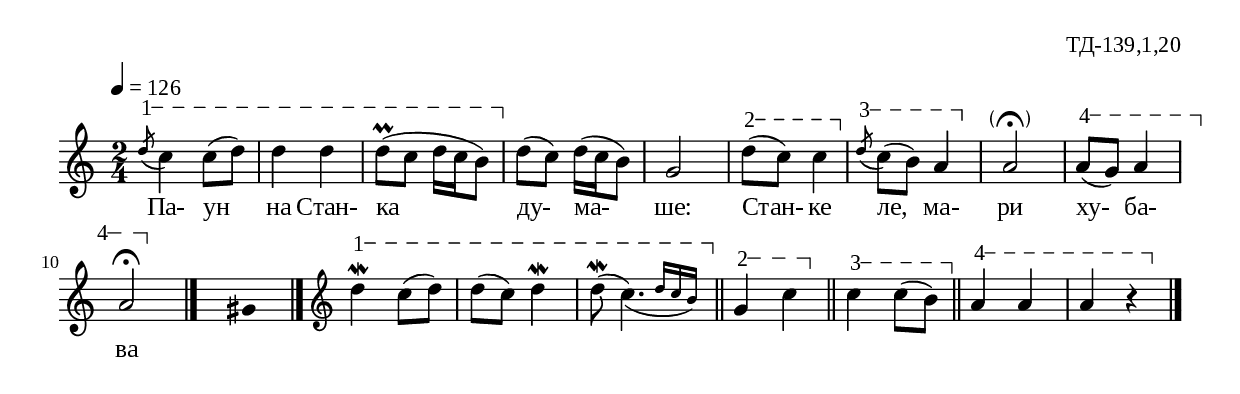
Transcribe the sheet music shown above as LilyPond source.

%{
TD_139_1_20
%}

\include "td-preamble.ly"

\score {
\relative c'' {
\tempo 4 = 126
  \time 2/4
\varA
\acciaccatura d8\startTextSpan c4 c8([ d]) | d4 d | d8\prall([ c] d16[ c b8\stopTextSpan]) | 
d8([ c]) d16([ c b8]) | g2 | 
\varB
d'8\startTextSpan([ c]) c4\stopTextSpan | 
\varC
\acciaccatura d8\startTextSpan c8([ b]) a4\stopTextSpan | 
\parS
a2-\parenthesize\fermata | 
\varD
a8\startTextSpan([ g]) a4 | a2\stopTextSpan\fermata 
\bar "|."
s4 \fixB gis4 \fixC
\bar "|."
\endm
\varA
d'4\startTextSpan\mordent c8([ d]) | d8([ c)] d4\mordent | 
d8\noBeam\mordent( \slurDown \afterGrace c4.)( { d16[ c b\stopTextSpan]) } \slurNeutral \bar "||"
\varB 
g4\startTextSpan c\stopTextSpan \bar "||"
\varC
c4\startTextSpan c8([ b\stopTextSpan]) \bar "||"
\varD
a4\startTextSpan a | a4 r4\stopTextSpan 
 \bar "|." 
}
\addlyrics { Па- ун на Стан- ка ду- ма- ше: Стан- ке ле, ма- ри ху- ба- ва }
%
\layout {
  indent = #0
  line-width = 190\mm
  ragged-right=##f
}
%
\midi { 
	\context {
		\Score
		tempoWholesPerMinute = #(ly:make-moment 126 4)
		}
	}
}
%
\header{
  opus = "ТД-139,1,20"
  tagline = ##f
}


